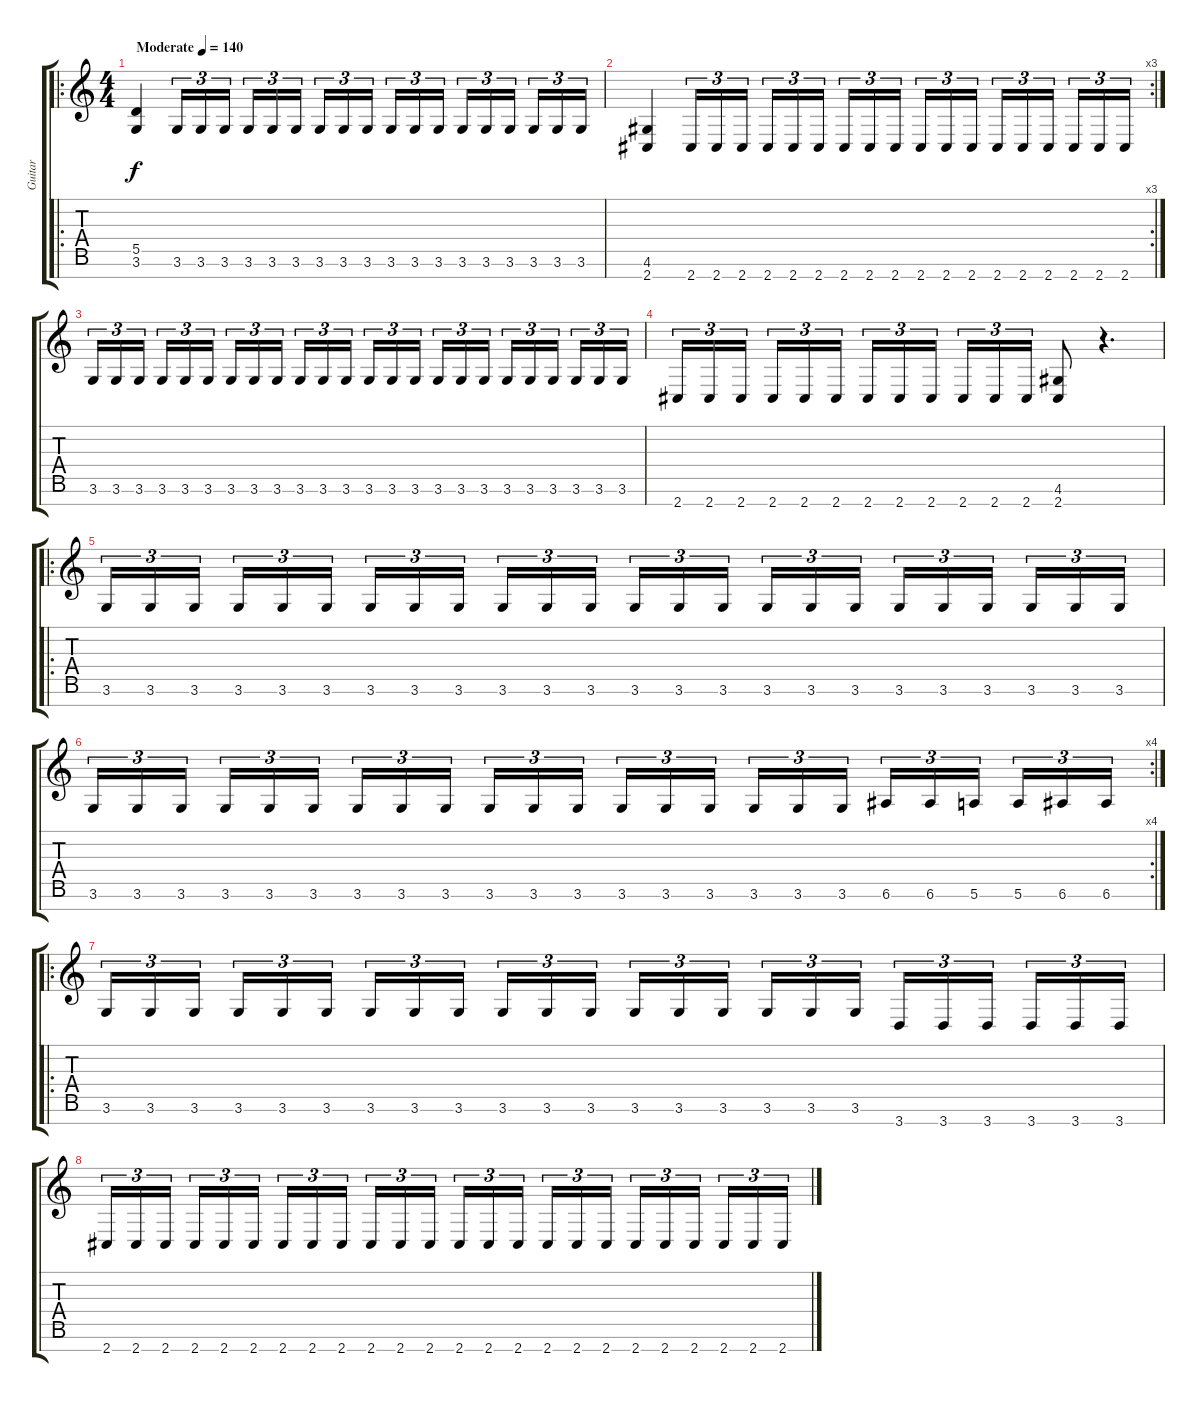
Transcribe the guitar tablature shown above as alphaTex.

\track ("Guitar " "Guitar ") {instrument distortionguitar}
\staff {score tabs}
\tuning (E4 B3 G3 D3 A2 E2 B1) {hide}
\ro
\ts (4 4)
\tempo (140 "Moderate")
\clef g2
\ks c
(5.5 3.6).4{dy f instrument distortionguitar} 3.6.16{tu (3 2)} 3.6.16{tu (3 2)} 3.6.16{tu (3 2) beam splitsecondary} 3.6.16{tu (3 2)} 3.6.16{tu (3 2)} 3.6.16{tu (3 2)} 3.6.16{tu (3 2)} 3.6.16{tu (3 2)} 3.6.16{tu (3 2) beam splitsecondary} 3.6.16{tu (3 2)} 3.6.16{tu (3 2)} 3.6.16{tu (3 2)} 3.6.16{tu (3 2)} 3.6.16{tu (3 2)} 3.6.16{tu (3 2) beam splitsecondary} 3.6.16{tu (3 2)} 3.6.16{tu (3 2)} 3.6.16{tu (3 2)} |
\rc 3
(4.6 2.7).4 2.7.16{tu (3 2)} 2.7.16{tu (3 2)} 2.7.16{tu (3 2) beam splitsecondary} 2.7.16{tu (3 2)} 2.7.16{tu (3 2)} 2.7.16{tu (3 2)} 2.7.16{tu (3 2)} 2.7.16{tu (3 2)} 2.7.16{tu (3 2) beam splitsecondary} 2.7.16{tu (3 2)} 2.7.16{tu (3 2)} 2.7.16{tu (3 2)} 2.7.16{tu (3 2)} 2.7.16{tu (3 2)} 2.7.16{tu (3 2) beam splitsecondary} 2.7.16{tu (3 2)} 2.7.16{tu (3 2)} 2.7.16{tu (3 2)} |
3.6.16{tu (3 2)} 3.6.16{tu (3 2)} 3.6.16{tu (3 2) beam splitsecondary} 3.6.16{tu (3 2)} 3.6.16{tu (3 2)} 3.6.16{tu (3 2)} 3.6.16{tu (3 2)} 3.6.16{tu (3 2)} 3.6.16{tu (3 2) beam splitsecondary} 3.6.16{tu (3 2)} 3.6.16{tu (3 2)} 3.6.16{tu (3 2)} 3.6.16{tu (3 2)} 3.6.16{tu (3 2)} 3.6.16{tu (3 2) beam splitsecondary} 3.6.16{tu (3 2)} 3.6.16{tu (3 2)} 3.6.16{tu (3 2)} 3.6.16{tu (3 2)} 3.6.16{tu (3 2)} 3.6.16{tu (3 2) beam splitsecondary} 3.6.16{tu (3 2)} 3.6.16{tu (3 2)} 3.6.16{tu (3 2)} |
2.7.16{tu (3 2)} 2.7.16{tu (3 2)} 2.7.16{tu (3 2) beam splitsecondary} 2.7.16{tu (3 2)} 2.7.16{tu (3 2)} 2.7.16{tu (3 2)} 2.7.16{tu (3 2)} 2.7.16{tu (3 2)} 2.7.16{tu (3 2) beam splitsecondary} 2.7.16{tu (3 2)} 2.7.16{tu (3 2)} 2.7.16{tu (3 2)} (4.6 2.7).8 r.4{d} |
\ro
3.6.16{tu (3 2)} 3.6.16{tu (3 2)} 3.6.16{tu (3 2) beam splitsecondary} 3.6.16{tu (3 2)} 3.6.16{tu (3 2)} 3.6.16{tu (3 2)} 3.6.16{tu (3 2)} 3.6.16{tu (3 2)} 3.6.16{tu (3 2) beam splitsecondary} 3.6.16{tu (3 2)} 3.6.16{tu (3 2)} 3.6.16{tu (3 2)} 3.6.16{tu (3 2)} 3.6.16{tu (3 2)} 3.6.16{tu (3 2) beam splitsecondary} 3.6.16{tu (3 2)} 3.6.16{tu (3 2)} 3.6.16{tu (3 2)} 3.6.16{tu (3 2)} 3.6.16{tu (3 2)} 3.6.16{tu (3 2) beam splitsecondary} 3.6.16{tu (3 2)} 3.6.16{tu (3 2)} 3.6.16{tu (3 2)} |
\rc 4
3.6.16{tu (3 2)} 3.6.16{tu (3 2)} 3.6.16{tu (3 2) beam splitsecondary} 3.6.16{tu (3 2)} 3.6.16{tu (3 2)} 3.6.16{tu (3 2)} 3.6.16{tu (3 2)} 3.6.16{tu (3 2)} 3.6.16{tu (3 2) beam splitsecondary} 3.6.16{tu (3 2)} 3.6.16{tu (3 2)} 3.6.16{tu (3 2)} 3.6.16{tu (3 2)} 3.6.16{tu (3 2)} 3.6.16{tu (3 2) beam splitsecondary} 3.6.16{tu (3 2)} 3.6.16{tu (3 2)} 3.6.16{tu (3 2)} 6.6.16{tu (3 2)} 6.6.16{tu (3 2)} 5.6.16{tu (3 2) beam splitsecondary} 5.6.16{tu (3 2)} 6.6.16{tu (3 2)} 6.6.16{tu (3 2)} |
\ro
3.6.16{tu (3 2)} 3.6.16{tu (3 2)} 3.6.16{tu (3 2) beam splitsecondary} 3.6.16{tu (3 2)} 3.6.16{tu (3 2)} 3.6.16{tu (3 2)} 3.6.16{tu (3 2)} 3.6.16{tu (3 2)} 3.6.16{tu (3 2) beam splitsecondary} 3.6.16{tu (3 2)} 3.6.16{tu (3 2)} 3.6.16{tu (3 2)} 3.6.16{tu (3 2)} 3.6.16{tu (3 2)} 3.6.16{tu (3 2) beam splitsecondary} 3.6.16{tu (3 2)} 3.6.16{tu (3 2)} 3.6.16{tu (3 2)} 3.7.16{tu (3 2)} 3.7.16{tu (3 2)} 3.7.16{tu (3 2) beam splitsecondary} 3.7.16{tu (3 2)} 3.7.16{tu (3 2)} 3.7.16{tu (3 2)} |
2.7.16{tu (3 2)} 2.7.16{tu (3 2)} 2.7.16{tu (3 2) beam splitsecondary} 2.7.16{tu (3 2)} 2.7.16{tu (3 2)} 2.7.16{tu (3 2)} 2.7.16{tu (3 2)} 2.7.16{tu (3 2)} 2.7.16{tu (3 2) beam splitsecondary} 2.7.16{tu (3 2)} 2.7.16{tu (3 2)} 2.7.16{tu (3 2)} 2.7.16{tu (3 2)} 2.7.16{tu (3 2)} 2.7.16{tu (3 2) beam splitsecondary} 2.7.16{tu (3 2)} 2.7.16{tu (3 2)} 2.7.16{tu (3 2)} 2.7.16{tu (3 2)} 2.7.16{tu (3 2)} 2.7.16{tu (3 2) beam splitsecondary} 2.7.16{tu (3 2)} 2.7.16{tu (3 2)} 2.7.16{tu (3 2)}
